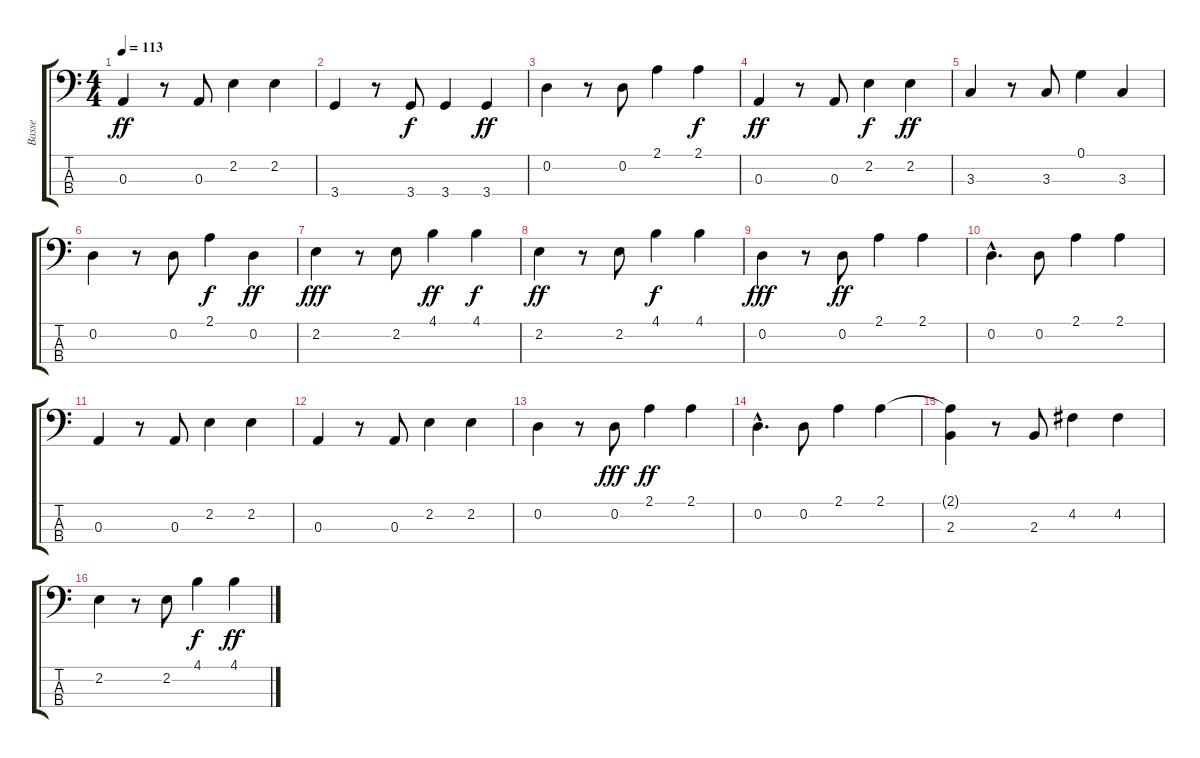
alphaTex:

\track ("Basse" "Basse") {instrument acousticbass}
\staff {score tabs}
\tuning (G2 D2 A1 E1) {hide}
\ts (4 4)
\tempo 113
\clef f4
\ks c
0.3.4{dy ff} r.8 0.3.8 2.2.4 2.2.4 |
3.4.4 r.8 3.4.8{dy f} 3.4.4 3.4.4{dy ff} |
0.2.4 r.8 0.2.8 2.1.4 2.1.4{dy f} |
0.3.4{dy ff} r.8 0.3.8 2.2.4{dy f} 2.2.4{dy ff} |
3.3.4 r.8 3.3.8 0.1.4 3.3.4 |
0.2.4 r.8 0.2.8 2.1.4{dy f} 0.2.4{dy ff} |
2.2.4{dy fff} r.8 2.2.8 4.1.4{dy ff} 4.1.4{dy f} |
2.2.4{dy ff} r.8 2.2.8 4.1.4{dy f} 4.1.4 |
0.2.4{dy fff} r.8 0.2.8{dy ff} 2.1.4 2.1.4 |
0.2{hac}.4{d} 0.2.8 2.1.4 2.1.4 |
0.3.4 r.8 0.3.8 2.2.4 2.2.4 |
0.3.4 r.8 0.3.8 2.2.4 2.2.4 |
0.2.4 r.8 0.2.8{dy fff} 2.1.4{dy ff} 2.1.4 |
0.2{hac}.4{d} 0.2.8 2.1.4 2.1.4 |
(2.1{t} 2.3).4 r.8 2.3.8 4.2.4 4.2.4 |
2.2.4 r.8 2.2.8 4.1.4{dy f} 4.1.4{dy ff}
